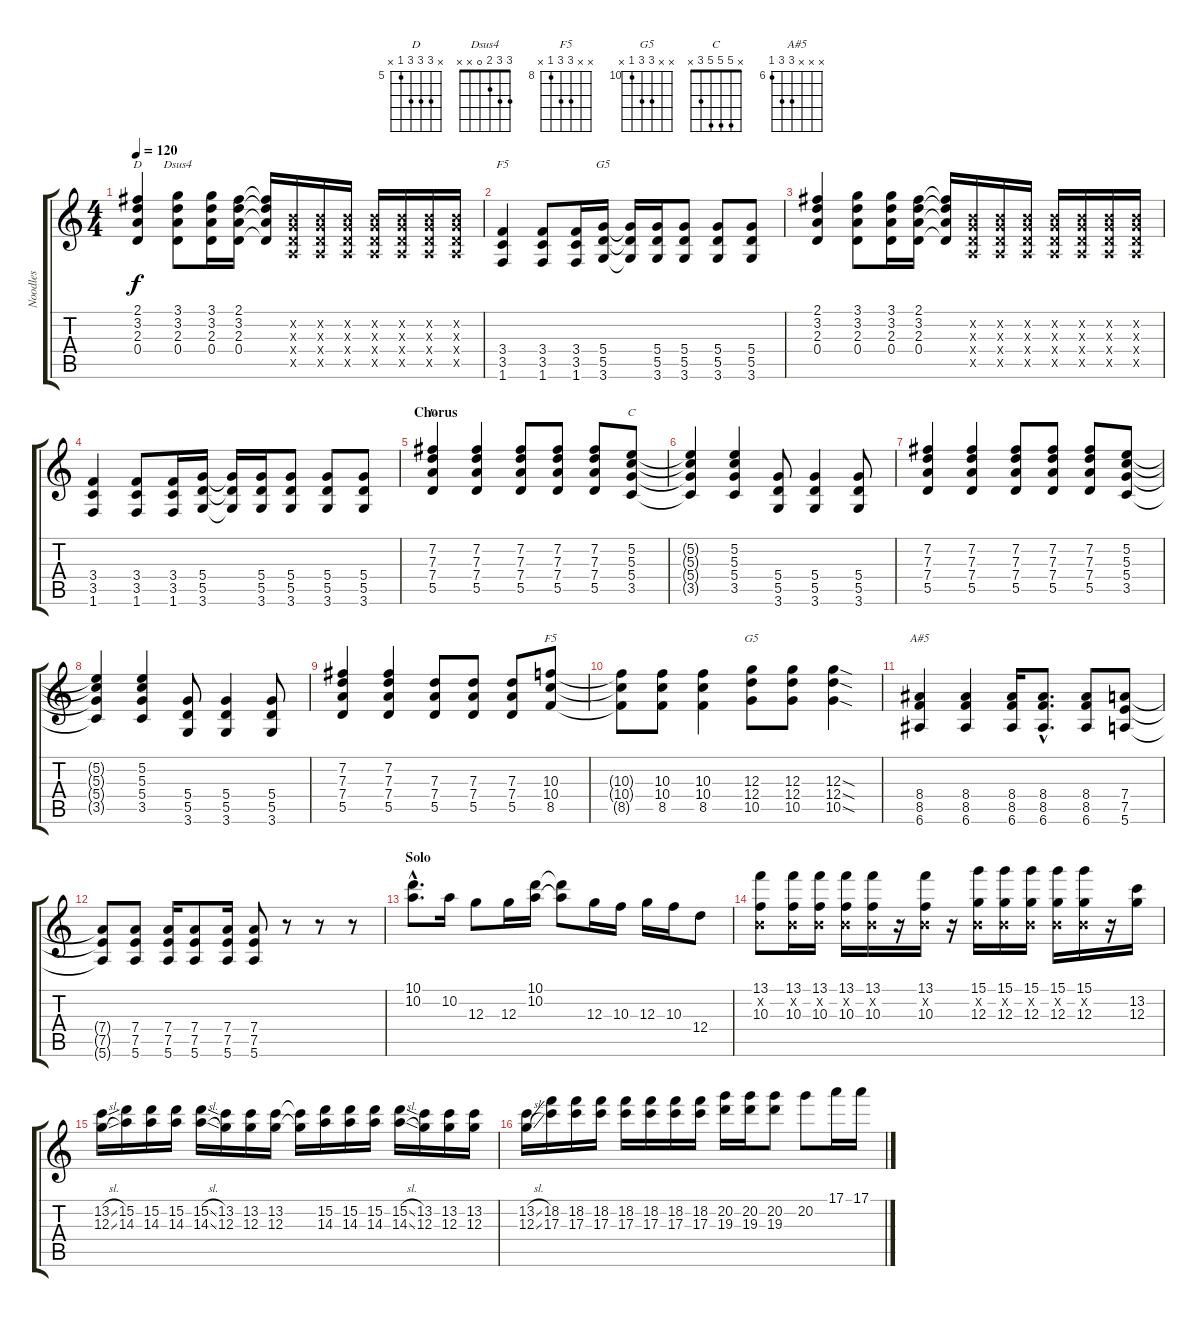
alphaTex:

\track ("Noodles" "Noodles") {instrument distortionguitar}
\staff {score tabs}
\tuning (E4 B3 G3 D3 A2 E2) {hide}
\chord ("D" 2 3 2 0 x x)
\chord ("Dsus4" 3 3 2 0 x x)
\chord ("F5" x x x 3 3 1)
\chord ("G5" x x x 5 5 3)
\chord ("D" x 7 7 7 5 x) {firstfret 5}
\chord ("C" x 5 5 5 3 x)
\chord ("F5" x x 10 10 8 x) {firstfret 8}
\chord ("G5" x x 12 12 10 x) {firstfret 10}
\chord ("A#5" x x x 8 8 6) {firstfret 6}
\ts (4 4)
\tempo 120
\clef g2
\ks c
(2.1 3.2 2.3 0.4).4{ch "D" dy f} (3.1 3.2 2.3 0.4).8{ch "Dsus4"} (3.1 3.2 2.3 0.4).16 (2.1 3.2 2.3 0.4).16 (2.1{t} 3.2{t} 2.3{t} 0.4{t}).16 (0.2{x} 0.3{x} 0.4{x} 0.5{x}).16 (0.2{x} 0.3{x} 0.4{x} 0.5{x}).16 (0.2{x} 0.3{x} 0.4{x} 0.5{x}).16 (0.2{x} 0.3{x} 0.4{x} 0.5{x}).16 (0.2{x} 0.3{x} 0.4{x} 0.5{x}).16 (0.2{x} 0.3{x} 0.4{x} 0.5{x}).16 (0.2{x} 0.3{x} 0.4{x} 0.5{x}).16 |
(3.4 3.5 1.6).4{ch "F5"} (3.4 3.5 1.6).8 (3.4 3.5 1.6).16 (5.4 5.5 3.6).16{ch "G5"} (5.4{t} 5.5{t} 3.6{t}).16 (5.4 5.5 3.6).16 (5.4 5.5 3.6).8 (5.4 5.5 3.6).8 (5.4 5.5 3.6).8 |
(2.1 3.2 2.3 0.4).4 (3.1 3.2 2.3 0.4).8 (3.1 3.2 2.3 0.4).16 (2.1 3.2 2.3 0.4).16 (2.1{t} 3.2{t} 2.3{t} 0.4{t}).16 (0.2{x} 0.3{x} 0.4{x} 0.5{x}).16 (0.2{x} 0.3{x} 0.4{x} 0.5{x}).16 (0.2{x} 0.3{x} 0.4{x} 0.5{x}).16 (0.2{x} 0.3{x} 0.4{x} 0.5{x}).16 (0.2{x} 0.3{x} 0.4{x} 0.5{x}).16 (0.2{x} 0.3{x} 0.4{x} 0.5{x}).16 (0.2{x} 0.3{x} 0.4{x} 0.5{x}).16 |
(3.4 3.5 1.6).4 (3.4 3.5 1.6).8 (3.4 3.5 1.6).16 (5.4 5.5 3.6).16 (5.4{t} 5.5{t} 3.6{t}).16 (5.4 5.5 3.6).16 (5.4 5.5 3.6).8 (5.4 5.5 3.6).8 (5.4 5.5 3.6).8 |
\section ("" "Chorus")
(7.2 7.3 7.4 5.5).4{ch "D"} (7.2 7.3 7.4 5.5).4 (7.2 7.3 7.4 5.5).8 (7.2 7.3 7.4 5.5).8 (7.2 7.3 7.4 5.5).8 (5.2 5.3 5.4 3.5).8{ch "C"} |
(5.2{t} 5.3{t} 5.4{t} 3.5{t}).4 (5.2 5.3 5.4 3.5).4 (5.4 5.5 3.6).8 (5.4 5.5 3.6).4 (5.4 5.5 3.6).8 |
(7.2 7.3 7.4 5.5).4 (7.2 7.3 7.4 5.5).4 (7.2 7.3 7.4 5.5).8 (7.2 7.3 7.4 5.5).8 (7.2 7.3 7.4 5.5).8 (5.2 5.3 5.4 3.5).8 |
(5.2{t} 5.3{t} 5.4{t} 3.5{t}).4 (5.2 5.3 5.4 3.5).4 (5.4 5.5 3.6).8 (5.4 5.5 3.6).4 (5.4 5.5 3.6).8 |
(7.2 7.3 7.4 5.5).4 (7.2 7.3 7.4 5.5).4 (7.3 7.4 5.5).8 (7.3 7.4 5.5).8 (7.3 7.4 5.5).8 (10.3 10.4 8.5).8{ch "F5"} |
(10.3{t} 10.4{t} 8.5{t}).8 (10.3 10.4 8.5).8 (10.3 10.4 8.5).4 (12.3 12.4 10.5).8{ch "G5"} (12.3 12.4 10.5).8 (12.3{sod} 12.4{sod} 10.5{sod}).4 |
(8.4 8.5 6.6).4{ch "A#5"} (8.4 8.5 6.6).4 (8.4 8.5 6.6).16 (8.4{hac} 8.5{hac} 6.6{hac}).8{d} (8.4 8.5 6.6).8 (7.4 7.5 5.6).8 |
(7.4{t} 7.5{t} 5.6{t}).8 (7.4 7.5 5.6).8 (7.4 7.5 5.6).16 (7.4 7.5 5.6).8 (7.4 7.5 5.6).16 (7.4 7.5 5.6).8 r.8 r.8 r.8 |
\section ("" "Solo")
(10.1{hac} 10.2{hac}).8{d volume 14 balance 8} 10.2.16 12.3.8 12.3.16 (10.1 10.2).16 (10.1{t} 10.2{t}).8 12.3.16 10.3.16 12.3.16 10.3.16 12.4.8 |
(13.1 0.2{x} 10.3).8 (13.1 0.2{x} 10.3).16 (13.1 0.2{x} 10.3).16 (13.1 0.2{x} 10.3).16 (13.1 0.2{x} 10.3).16 r.16 (13.1 0.2{x} 10.3).16 r.16 (15.1 0.2{x} 12.3).16 (15.1 0.2{x} 12.3).16 (15.1 0.2{x} 12.3).16 (15.1 0.2{x} 12.3).16 (15.1 0.2{x} 12.3).16 r.16 (13.2 12.3).16 |
(13.2{sl} 12.3{sl}).16 (15.2 14.3).16 (15.2 14.3).16 (15.2 14.3).16 (15.2{sl} 14.3{sl}).16 (13.2 12.3).16 (13.2 12.3).16 (13.2 12.3).16 (13.2{t} 12.3{t}).16 (15.2 14.3).16 (15.2 14.3).16 (15.2 14.3).16 (15.2{sl} 14.3{sl}).16 (13.2 12.3).16 (13.2 12.3).16 (13.2 12.3).16 |
(13.2{sl} 12.3{sl}).16 (18.2 17.3).16 (18.2 17.3).16 (18.2 17.3).16 (18.2 17.3).16 (18.2 17.3).16 (18.2 17.3).16 (18.2 17.3).16 (20.2 19.3).16 (20.2 19.3).16 (20.2 19.3).8 20.2.8 17.1.16 17.1.16
